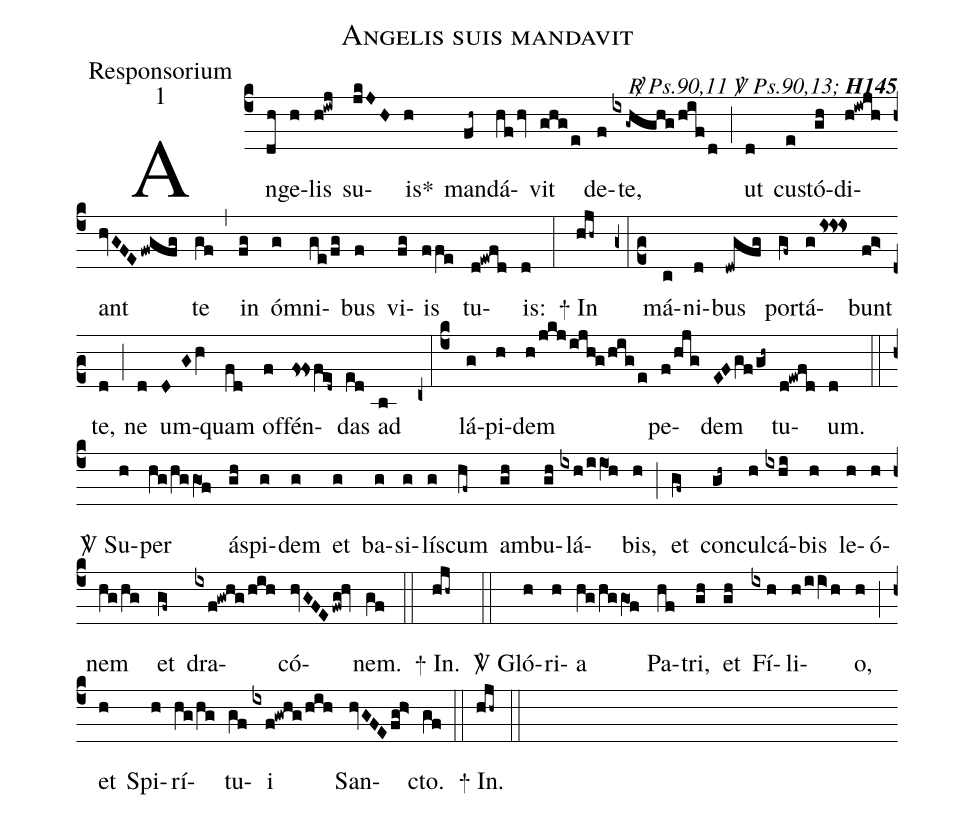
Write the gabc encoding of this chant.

name:Angelis suis mandavit;
office-part:Responsorium;
mode:1;
commentary:{\itshape\mdseries \Rbar\ Ps.90,11 \Vbar\ Ps.90,13;\/} {\bfseries H145};
%%
(c4) An(dh)ge(h)lis(h!iwj) su(jkJH)is<sp>*</sp>(h) man(fh~)dá(hfhv)vit(ghg/e) de(f)te,(ix-ghghg/hif/d) (;)
ut(d) cu(e)stó(gh)di(h!iwjh)ant(hvGFEfwgfg) te(gf) (,)
in(fg) óm(g)ni(ge/fg)bus(f) vi(fg)is(ffe) tu(d!ewfd)is:(d) (:)
<sp>+</sp> In(hjh~) (z0:c2) má(c)ni(d)bus(dwgfg) por(gf~)tá(gis!is!is)bunt(f!g>) te,(d) (;)
ne(d) um(DGhV)quam(fd) of(f)fén(fs!fs/fed~)das(ed) ad(b) (z0:c4) lá(g)pi(h)dem(h/jkj/ijh!g/hig/e) pe(f/hjg)dem(EFgf/gh~) tu(d!ewfd)um.(d) (::)
<sp>V/</sp> Su(h)per(hg/hggO1!f) ás(gh)pi(g)dem(g) et(g) ba(g)si(g)lís(g)cum(hf~) am(gh)bu(gh)lá(ixh/iiO1!h)bis,(h) (;)
et(gf~) con(gh~)cul(h)cá(ixhi)bis(h) le(h)ó(h)nem(hg/hg) et(gf~) dra(ixf!gwhg/hih)có(hvGFEfwg!hv)nem.(gf) (::)
<sp>+</sp> In.(hjh~) (::)
<sp>V/</sp> Gló(h)ri(h)a(hg/hggO1f) Pa(hf)tri,(gh) et(gh) Fí(ix/0h)li(h/ii>Vh)o,(h) (;)
et(h) Spi(h)rí(hg/hg)tu(gf)i(ixf!gwhg/hih) San(hvGFEfg!h>)cto.(gf) (::)
<sp>+</sp> In.(hjh~) (::)
